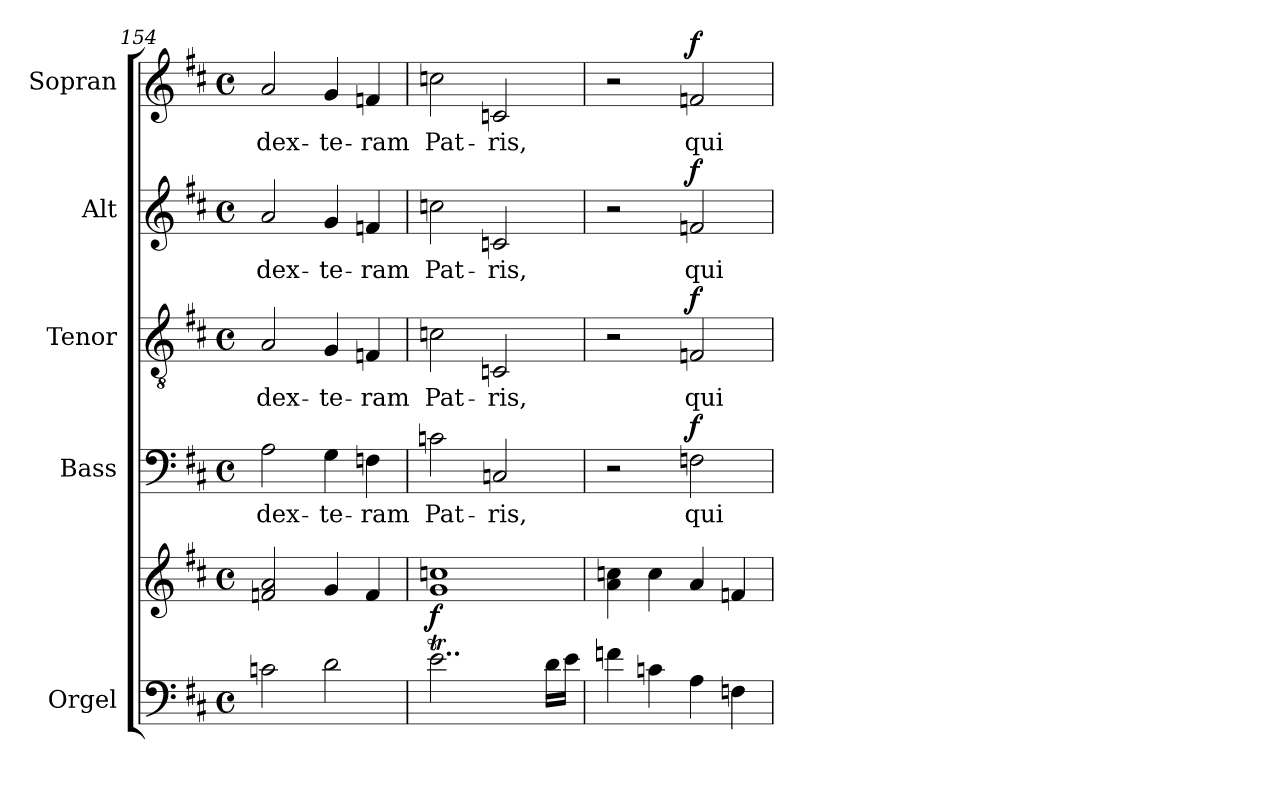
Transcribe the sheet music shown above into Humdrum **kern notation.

**kern	**kern	**dynam	**kern	**text	**dynam	**kern	**text	**dynam	**kern	**text	**dynam	**kern	**text	**dynam
*part5	*part5	*part5	*part4	*part4	*part4	*part3	*part3	*part3	*part2	*part2	*part2	*part1	*part1	*part1
*staff6	*staff5	*staff5/6	*staff4	*staff4	*staff4	*staff3	*staff3	*staff3	*staff2	*staff2	*staff2	*staff1	*staff1	*staff1
*I"Orgel	*	*	*I"Bass	*	*	*I"Tenor	*	*	*I"Alt	*	*	*I"Sopran	*	*
*I'Org.	*	*	*I'B.	*	*	*I'T.	*	*	*I'A.	*	*	*I'S.	*	*
*clefF4	*clefG2	*	*clefF4	*	*	*clefGv2	*	*	*clefG2	*	*	*clefG2	*	*
*k[f#c#]	*k[f#c#]	*	*k[f#c#]	*	*	*k[f#c#]	*	*	*k[f#c#]	*	*	*k[f#c#]	*	*
*D:	*D:	*	*D:	*	*	*D:	*	*	*D:	*	*	*D:	*	*
*M4/4	*M4/4	*	*M4/4	*	*	*M4/4	*	*	*M4/4	*	*	*M4/4	*	*
*met(c)	*met(c)	*	*met(c)	*	*	*met(c)	*	*	*met(c)	*	*	*met(c)	*	*
=154	=154	=154	=154	=154	=154	=154	=154	=154	=154	=154	=154	=154	=154	=154
!	!	!	!	!LO:LY:b	!	!	!LO:LY:b	!	!	!LO:LY:b	!	!	!LO:LY:b	!
2cn\	2fn/ 2a/	.	2A\	dex-	.	2A/	dex-	.	2a/	dex-	.	2a/	dex-	.
!	!	!	!	!LO:LY:b	!	!	!LO:LY:b	!	!	!LO:LY:b	!	!	!LO:LY:b	!
2d\	4g/	.	4G\	-te-	.	4G/	-te-	.	4g/	-te-	.	4g/	-te-	.
!	!	!	!	!LO:LY:b	!	!	!LO:LY:b	!	!	!LO:LY:b	!	!	!LO:LY:b	!
.	4f/	.	4Fn\	-ram	.	4Fn/	-ram	.	4fn/	-ram	.	4fn/	-ram	.
!!LO:PB:g=z
=155	=155	=155	=155	=155	=155	=155	=155	=155	=155	=155	=155	=155	=155	=155
!	!	!LO:DY:b	!	!LO:LY:b	!	!	!LO:LY:b	!	!	!LO:LY:b	!	!	!LO:LY:b	!
2..eT\	1g 1ccn	f	2cn\	Pat-	.	2cn\	Pat-	.	2ccn\	Pat-	.	2ccn\	Pat-	.
!	!	!	!	!LO:LY:b	!	!	!LO:LY:b	!	!	!LO:LY:b	!	!	!LO:LY:b	!
.	.	.	2Cn/	-ris,	.	2Cn/	-ris,	.	2cn/	-ris,	.	2cn/	-ris,	.
16d\LL	.	.	.	.	.	.	.	.	.	.	.	.	.	.
16e\JJ	.	.	.	.	.	.	.	.	.	.	.	.	.	.
=156	=156	=156	=156	=156	=156	=156	=156	=156	=156	=156	=156	=156	=156	=156
4fn\	4a\ 4ccn\	.	2r	.	.	2r	.	.	2r	.	.	2r	.	.
4cn\	4cc\	.	.	.	.	.	.	.	.	.	.	.	.	.
!	!	!	!	!LO:LY:b	!LO:DY:a	!	!LO:LY:b	!LO:DY:a	!	!LO:LY:b	!LO:DY:a	!	!LO:LY:b	!LO:DY:a
4A\	4a/	.	2Fn\	qui	f	2Fn/	qui	f	2fn/	qui	f	2fn/	qui	f
4Fn\	4fn/	.	.	.	.	.	.	.	.	.	.	.	.	.
=	=	=	=	=	=	=	=	=	=	=	=	=	=	=
*-	*-	*-	*-	*-	*-	*-	*-	*-	*-	*-	*-	*-	*-	*-
